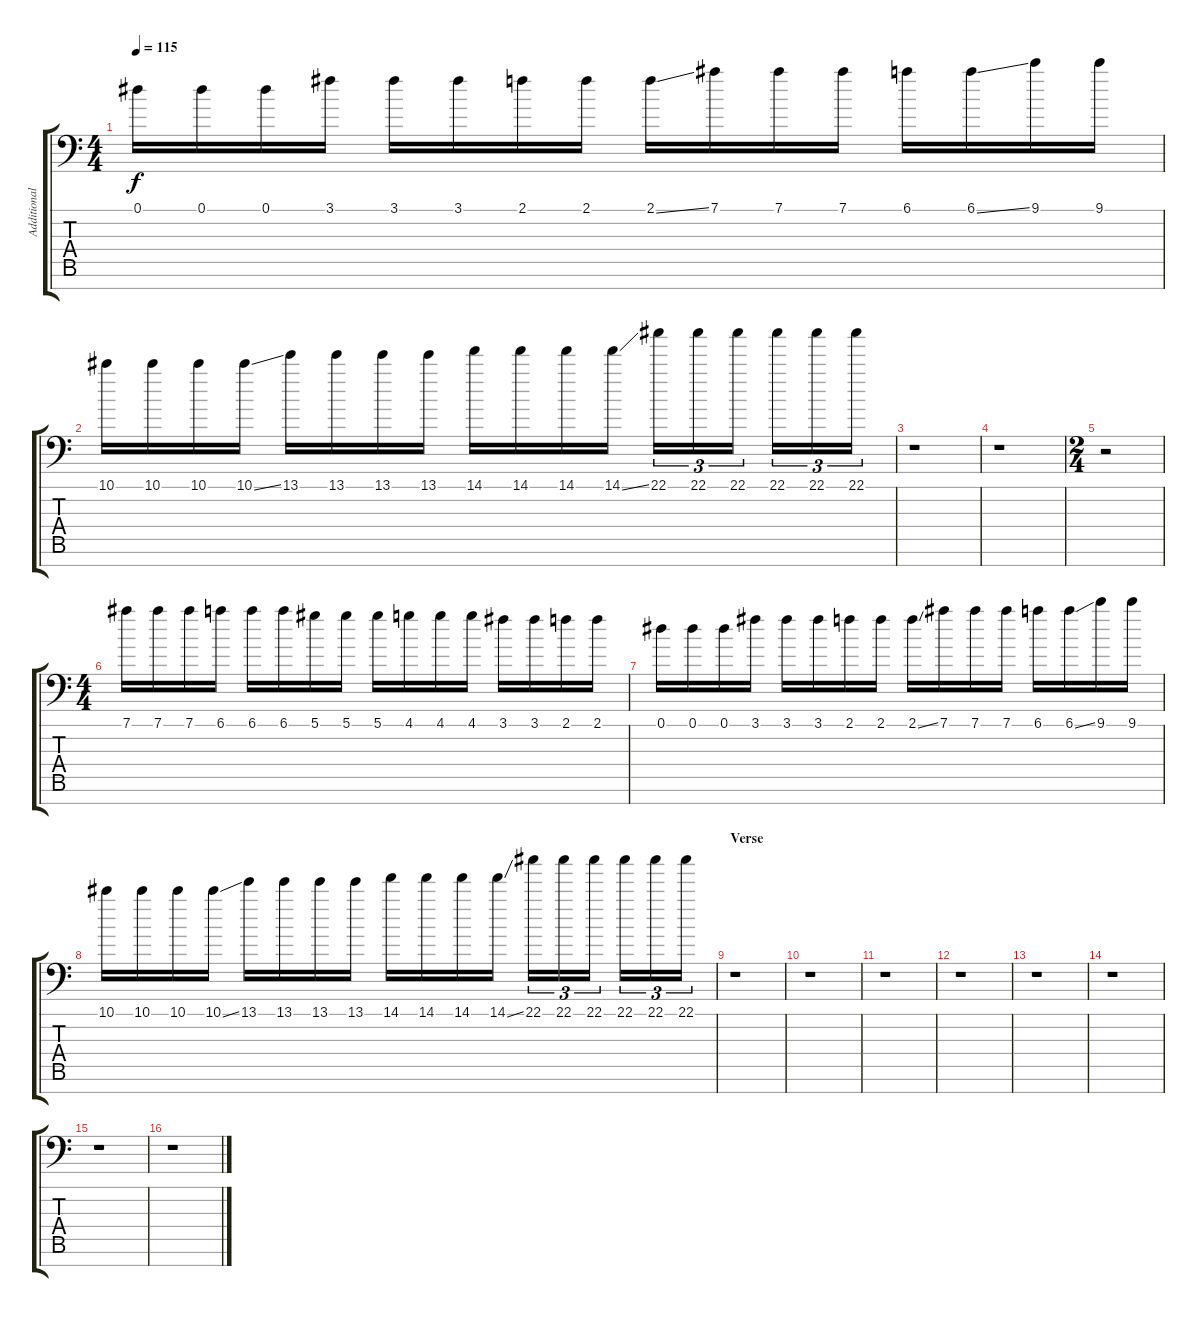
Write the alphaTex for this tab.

\track ("Additional Guitar" "Additional") {instrument distortionguitar}
\staff {score tabs}
\tuning (Eb4 Bb3 Gb3 Db3 Ab2 Eb2 Bb1) {hide}
\ts (4 4)
\tempo 115
\clef f4
\ks c
0.1.16{dy f} 0.1.16 0.1.16 3.1.16 3.1.16 3.1.16 2.1.16 2.1.16 2.1{ss}.16 7.1.16 7.1.16 7.1.16 6.1.16 6.1{ss}.16 9.1.16 9.1.16 |
10.1.16 10.1.16 10.1.16 10.1{ss}.16 13.1.16 13.1.16 13.1.16 13.1.16 14.1.16 14.1.16 14.1.16 14.1{ss}.16 22.1.16{tu (3 2)} 22.1.16{tu (3 2)} 22.1.16{tu (3 2)} 22.1.16{tu (3 2)} 22.1.16{tu (3 2)} 22.1.16{tu (3 2)} |
r.1 |
r.1 |
\ts (2 4)
r.2 |
\ts (4 4)
7.1.16 7.1.16 7.1.16 6.1.16 6.1.16 6.1.16 5.1.16 5.1.16 5.1.16 4.1.16 4.1.16 4.1.16 3.1.16 3.1.16 2.1.16 2.1.16 |
0.1.16 0.1.16 0.1.16 3.1.16 3.1.16 3.1.16 2.1.16 2.1.16 2.1{ss}.16 7.1.16 7.1.16 7.1.16 6.1.16 6.1{ss}.16 9.1.16 9.1.16 |
10.1.16 10.1.16 10.1.16 10.1{ss}.16 13.1.16 13.1.16 13.1.16 13.1.16 14.1.16 14.1.16 14.1.16 14.1{ss}.16 22.1.16{tu (3 2)} 22.1.16{tu (3 2)} 22.1.16{tu (3 2)} 22.1.16{tu (3 2)} 22.1.16{tu (3 2)} 22.1.16{tu (3 2)} |
\section ("" "Verse")
r.1 |
r.1 |
r.1 |
r.1 |
r.1 |
r.1 |
r.1 |
r.1
